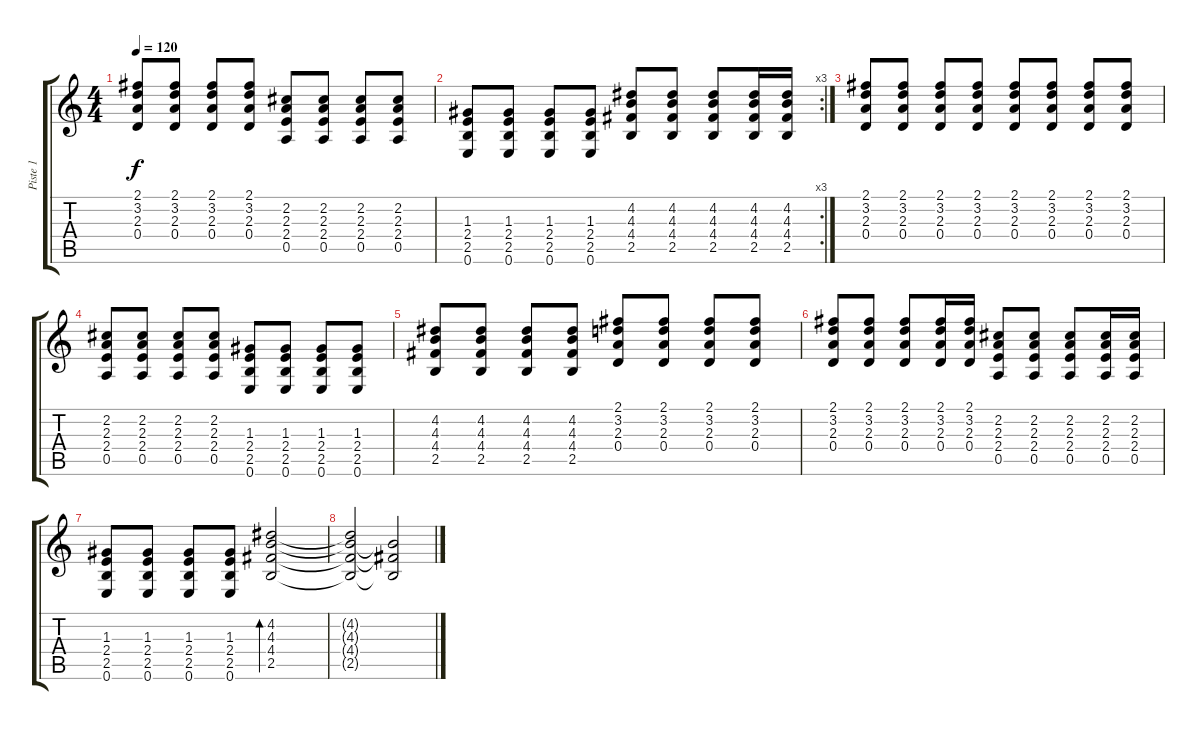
\track ("Piste 1" "Piste 1") {instrument acousticguitarsteel}
\staff {score tabs}
\tuning (E4 B3 G3 D3 A2 E2) {hide}
\ts (4 4)
\tempo 120
\clef g2
\ks c
(2.1 3.2 2.3 0.4).8{dy f} (2.1 3.2 2.3 0.4).8 (2.1 3.2 2.3 0.4).8 (2.1 3.2 2.3 0.4).8 (2.2 2.3 2.4 0.5).8 (2.2 2.3 2.4 0.5).8 (2.2 2.3 2.4 0.5).8 (2.2 2.3 2.4 0.5).8 |
\rc 3
(1.3 2.4 2.5 0.6).8 (1.3 2.4 2.5 0.6).8 (1.3 2.4 2.5 0.6).8 (1.3 2.4 2.5 0.6).8 (4.2 4.3 4.4 2.5).8 (4.2 4.3 4.4 2.5).8 (4.2 4.3 4.4 2.5).8 (4.2 4.3 4.4 2.5).16 (4.2 4.3 4.4 2.5).16 |
(2.1 3.2 2.3 0.4).8{volume 8 instrument acousticguitarsteel} (2.1 3.2 2.3 0.4).8 (2.1 3.2 2.3 0.4).8 (2.1 3.2 2.3 0.4).8 (2.1 3.2 2.3 0.4).8 (2.1 3.2 2.3 0.4).8 (2.1 3.2 2.3 0.4).8 (2.1 3.2 2.3 0.4).8 |
(2.2 2.3 2.4 0.5).8 (2.2 2.3 2.4 0.5).8 (2.2 2.3 2.4 0.5).8 (2.2 2.3 2.4 0.5).8 (1.3 2.4 2.5 0.6).8 (1.3 2.4 2.5 0.6).8 (1.3 2.4 2.5 0.6).8 (1.3 2.4 2.5 0.6).8 |
(4.2 4.3 4.4 2.5).8 (4.2 4.3 4.4 2.5).8 (4.2 4.3 4.4 2.5).8 (4.2 4.3 4.4 2.5).8 (2.1 3.2 2.3 0.4).8 (2.1 3.2 2.3 0.4).8 (2.1 3.2 2.3 0.4).8 (2.1 3.2 2.3 0.4).8 |
(2.1 3.2 2.3 0.4).8 (2.1 3.2 2.3 0.4).8 (2.1 3.2 2.3 0.4).8 (2.1 3.2 2.3 0.4).16 (2.1 3.2 2.3 0.4).16 (2.2 2.3 2.4 0.5).8 (2.2 2.3 2.4 0.5).8 (2.2 2.3 2.4 0.5).8 (2.2 2.3 2.4 0.5).16 (2.2 2.3 2.4 0.5).16 |
(1.3 2.4 2.5 0.6).8 (1.3 2.4 2.5 0.6).8 (1.3 2.4 2.5 0.6).8 (1.3 2.4 2.5 0.6).8 (4.2 4.3 4.4 2.5).2{bd 480} |
(4.2{t} 4.3{t} 4.4{t} 2.5{t}).2 (4.3{t} 4.4{t} 2.5{t}).2
